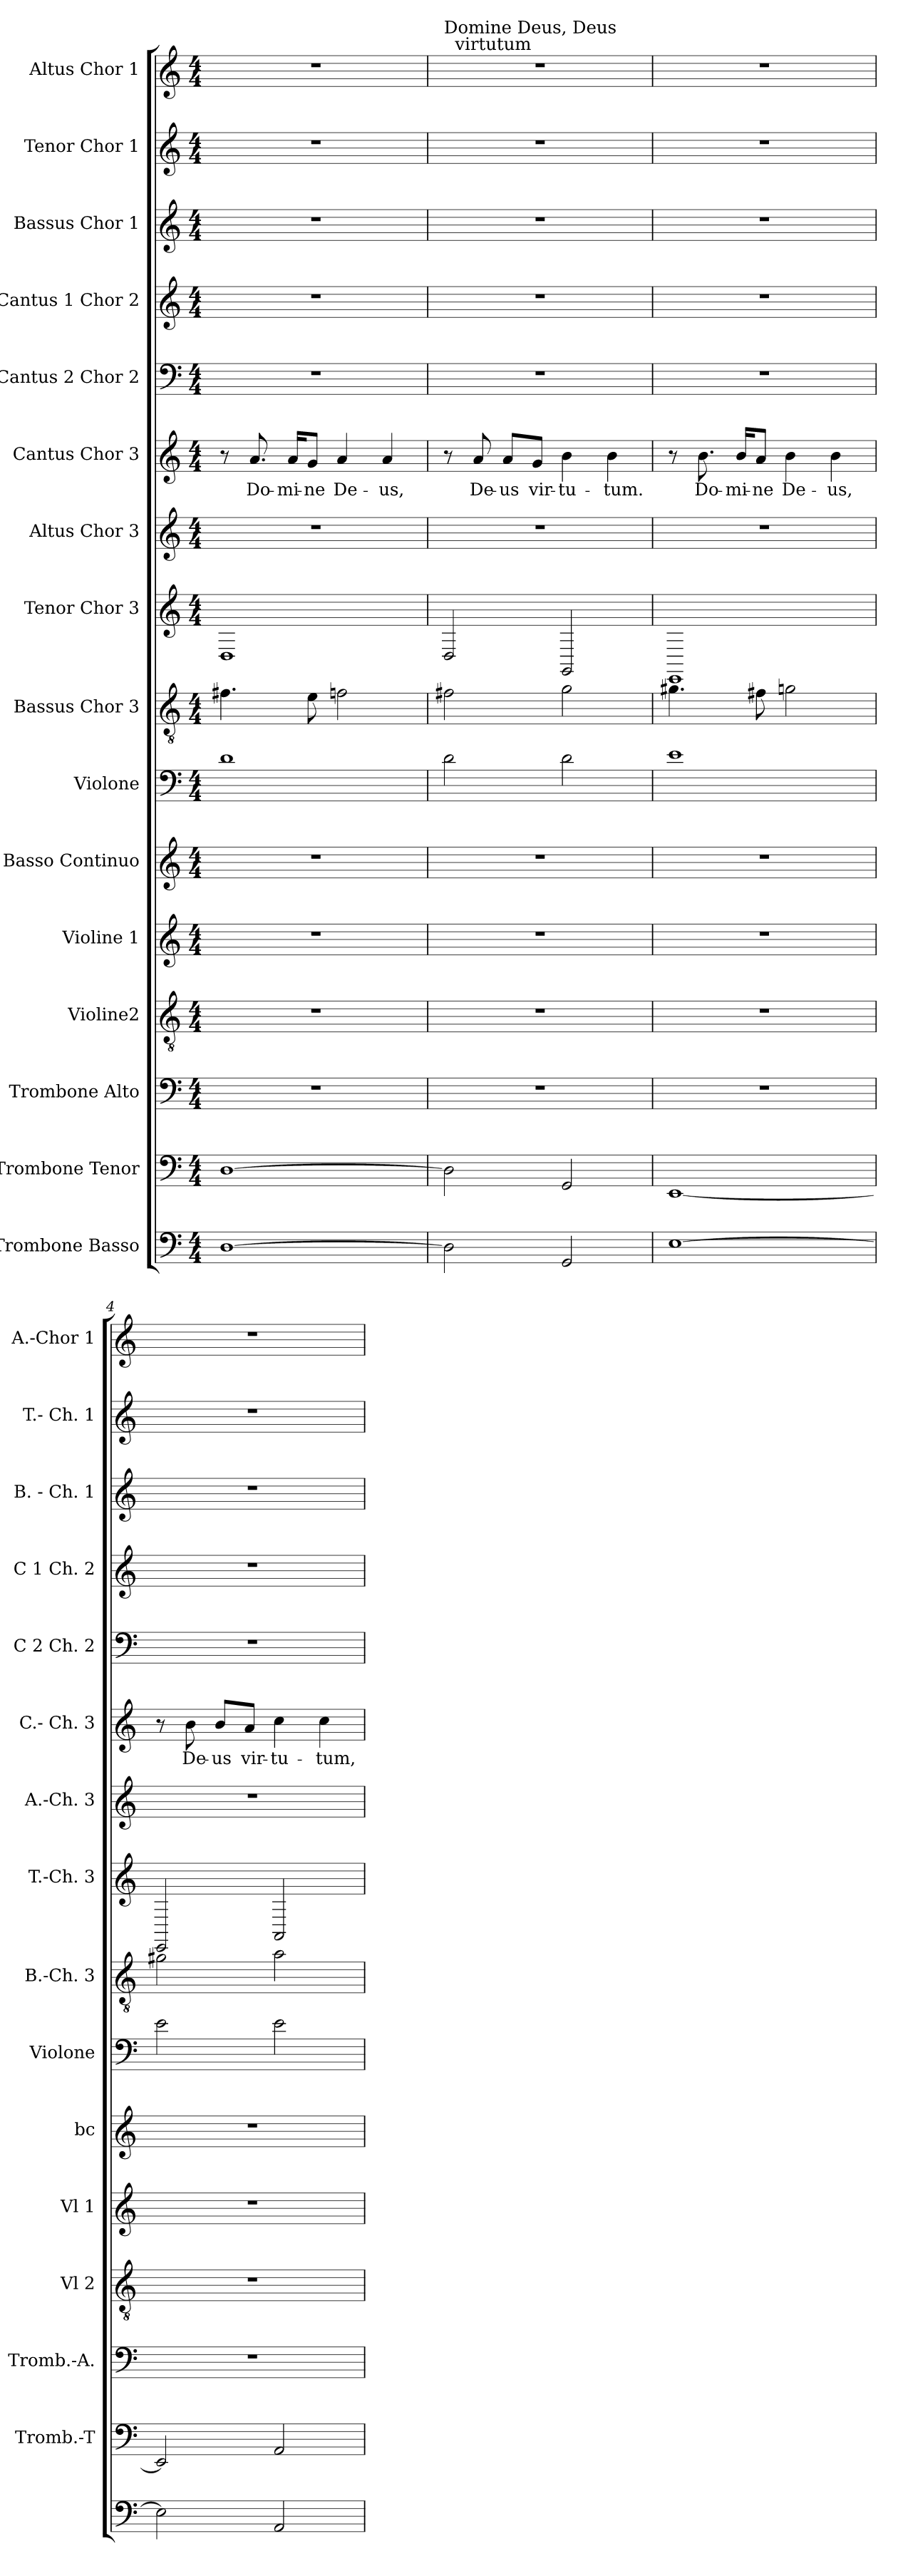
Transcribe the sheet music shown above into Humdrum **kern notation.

**kern	**kern	**kern	**kern	**kern	**kern	**kern	**kern	**kern	**kern	**kern	**text	**kern	**kern	**kern	**kern	**kern
*part16	*part15	*part14	*part13	*part12	*part11	*part10	*part9	*part8	*part7	*part6	*part6	*part5	*part4	*part3	*part2	*part1
*staff16	*staff15	*staff14	*staff13	*staff12	*staff11	*staff10	*staff9	*staff8	*staff7	*staff6	*staff6	*staff5	*staff4	*staff3	*staff2	*staff1
*I"Trombone Basso	*I"Trombone Tenor	*I"Trombone Alto	*I"Violine2	*I"Violine 1	*I"Basso Continuo	*I"Violone	*I"Bassus Chor 3	*I"Tenor Chor 3	*I"Altus Chor 3	*I"Cantus Chor 3	*	*I"Cantus 2 Chor 2	*I"Cantus 1 Chor 2	*I"Bassus Chor 1	*I"Tenor Chor 1	*I"Altus Chor 1
*	*I'Tromb.-T	*I'Tromb.-A.	*I'Vl 2	*I'Vl 1	*I'bc	*I'Violone	*I'B.-Ch. 3	*I'T.-Ch. 3	*I'A.-Ch. 3	*I'C.- Ch. 3	*	*I'C 2 Ch. 2	*I'C 1 Ch. 2	*I'B. - Ch. 1	*I'T.- Ch. 1	*I'A.-Chor 1
*clefF4	*clefF4	*clefF4	*clefGv2	*clefG2	*clefG2	*clefF4	*clefGv2	*clefG2	*clefG2	*clefG2	*	*clefF4	*clefG2	*clefG2	*clefG2	*clefG2
*k[]	*k[]	*k[]	*k[]	*k[]	*k[]	*k[]	*k[]	*k[]	*k[]	*k[]	*	*k[]	*k[]	*k[]	*k[]	*k[]
*C:	*C:	*C:	*C:	*C:	*C:	*C:	*C:	*C:	*C:	*C:	*	*C:	*C:	*C:	*C:	*C:
*M4/4	*M4/4	*M4/4	*M4/4	*M4/4	*M4/4	*M4/4	*M4/4	*M4/4	*M4/4	*M4/4	*	*M4/4	*M4/4	*M4/4	*M4/4	*M4/4
=1	=1	=1	=1	=1	=1	=1	=1	=1	=1	=1	=1	=1	=1	=1	=1	=1
[1D	[1D	1r	1r	1r	1r	1d	4.f#X	1D	1r	8r	.	1r	1r	1r	1r	1r
.	.	.	.	.	.	.	.	.	.	8.a	Do-	.	.	.	.	.
.	.	.	.	.	.	.	.	.	.	16a/KL	mi-	.	.	.	.	.
.	.	.	.	.	.	.	8e	.	.	8g/J	ne	.	.	.	.	.
.	.	.	.	.	.	.	2f	.	.	4a	De-	.	.	.	.	.
.	.	.	.	.	.	.	.	.	.	4a	us,	.	.	.	.	.
=2	=2	=2	=2	=2	=2	=2	=2	=2	=2	=2	=2	=2	=2	=2	=2	=2
!	!	!	!	!	!	!	!	!	!	!	!	!	!	!	!	!LO:TX:a:t=Domine Deus, Deus\n                           virtutum
2D]	2D]	1r	1r	1r	1r	2d	2f#X	2D	1r	8r	.	1r	1r	1r	1r	1r
.	.	.	.	.	.	.	.	.	.	8a	De-	.	.	.	.	.
.	.	.	.	.	.	.	.	.	.	8a/L	us	.	.	.	.	.
.	.	.	.	.	.	.	.	.	.	8g/J	vir-	.	.	.	.	.
2GG	2GG	.	.	.	.	2d	2g	2GG	.	4b	tu-	.	.	.	.	.
.	.	.	.	.	.	.	.	.	.	4b	tum.	.	.	.	.	.
=3	=3	=3	=3	=3	=3	=3	=3	=3	=3	=3	=3	=3	=3	=3	=3	=3
[1E	[1EE	1r	1r	1r	1r	1e	4.g#X	1EE	1r	8r	.	1r	1r	1r	1r	1r
.	.	.	.	.	.	.	.	.	.	8.b	Do-	.	.	.	.	.
.	.	.	.	.	.	.	.	.	.	16b/KL	mi-	.	.	.	.	.
.	.	.	.	.	.	.	8f#X	.	.	8a/J	ne	.	.	.	.	.
.	.	.	.	.	.	.	2g	.	.	4b	De-	.	.	.	.	.
.	.	.	.	.	.	.	.	.	.	4b	us,	.	.	.	.	.
!!LO:LB:g=z
=4	=4	=4	=4	=4	=4	=4	=4	=4	=4	=4	=4	=4	=4	=4	=4	=4
2E]	2EE]	1r	1r	1r	1r	2e	2g#X	2EE	1r	8r	.	1r	1r	1r	1r	1r
.	.	.	.	.	.	.	.	.	.	8b	De-	.	.	.	.	.
.	.	.	.	.	.	.	.	.	.	8b/L	us	.	.	.	.	.
.	.	.	.	.	.	.	.	.	.	8a/J	vir-	.	.	.	.	.
2AA	2AA	.	.	.	.	2e	2a	2AA	.	4cc	tu-	.	.	.	.	.
.	.	.	.	.	.	.	.	.	.	4cc	tum,	.	.	.	.	.
=	=	=	=	=	=	=	=	=	=	=	=	=	=	=	=	=
*-	*-	*-	*-	*-	*-	*-	*-	*-	*-	*-	*-	*-	*-	*-	*-	*-
